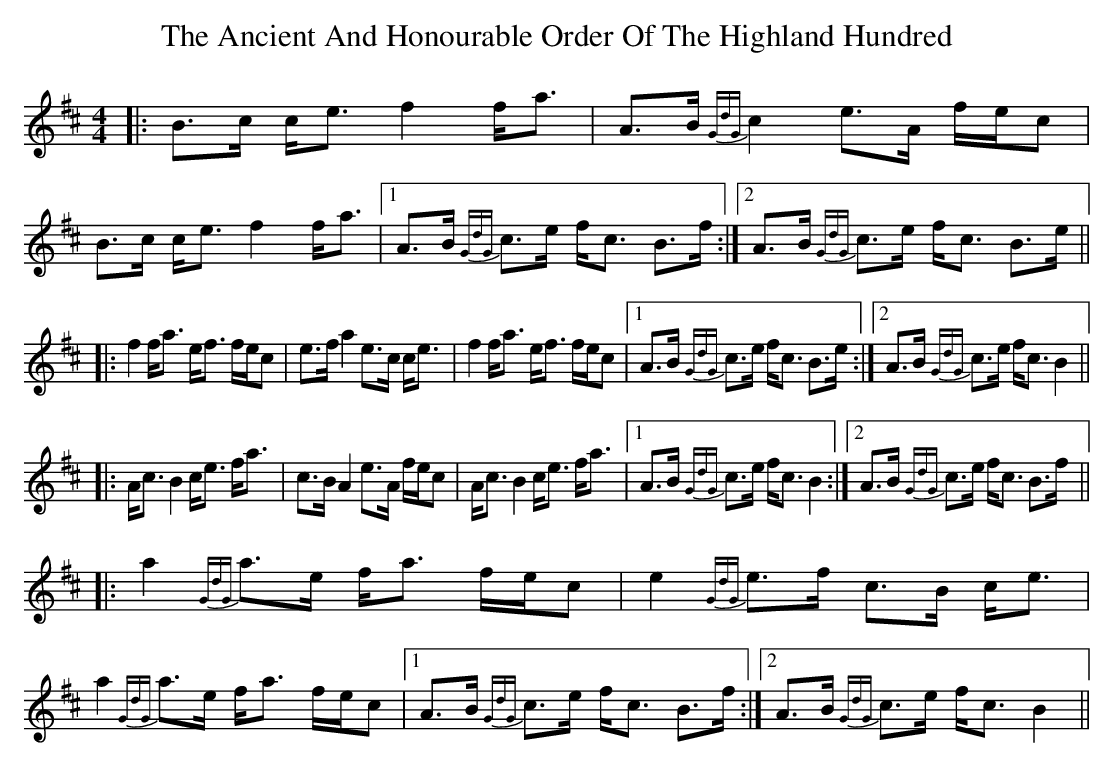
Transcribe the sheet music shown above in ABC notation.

X:1
T: The Ancient And Honourable Order Of The Highland Hundred
M: 6/8
L: 1/8
K: Bmin
[M: 4/4]|:B>c c<e f2 f<a|A>B {GdG}c2 e>A f/e/c|B>c c<e f2 f<a|1 A>B {GdG}c>e f<c B>f:|2 A>B {GdG}c>e f<c B>e||
|:f2 f<a e<f f/e/c|e>f a2 e>c c<e|f2 f<a e<f f/e/c|1 A>B {GdG}c>e f<c B>e:|2 A>B {GdG}c>e f<c B2||
|:A<c B2 c<e f<a|c>B A2 e>A f/e/c|A<c B2 c<e f<a|1 A>B {GdG}c>e f<c B2:|2 A>B {GdG}c>e f<c B>f||
|:a2 {GdG} a>e f<a f/e/c|e2 {GdG}e>f c>B c<e|a2 {GdG}a>e f<a f/e/c|1 A>B {GdG}c>e f<c B>f:|2 A>B {GdG}c>e f<c B2||
